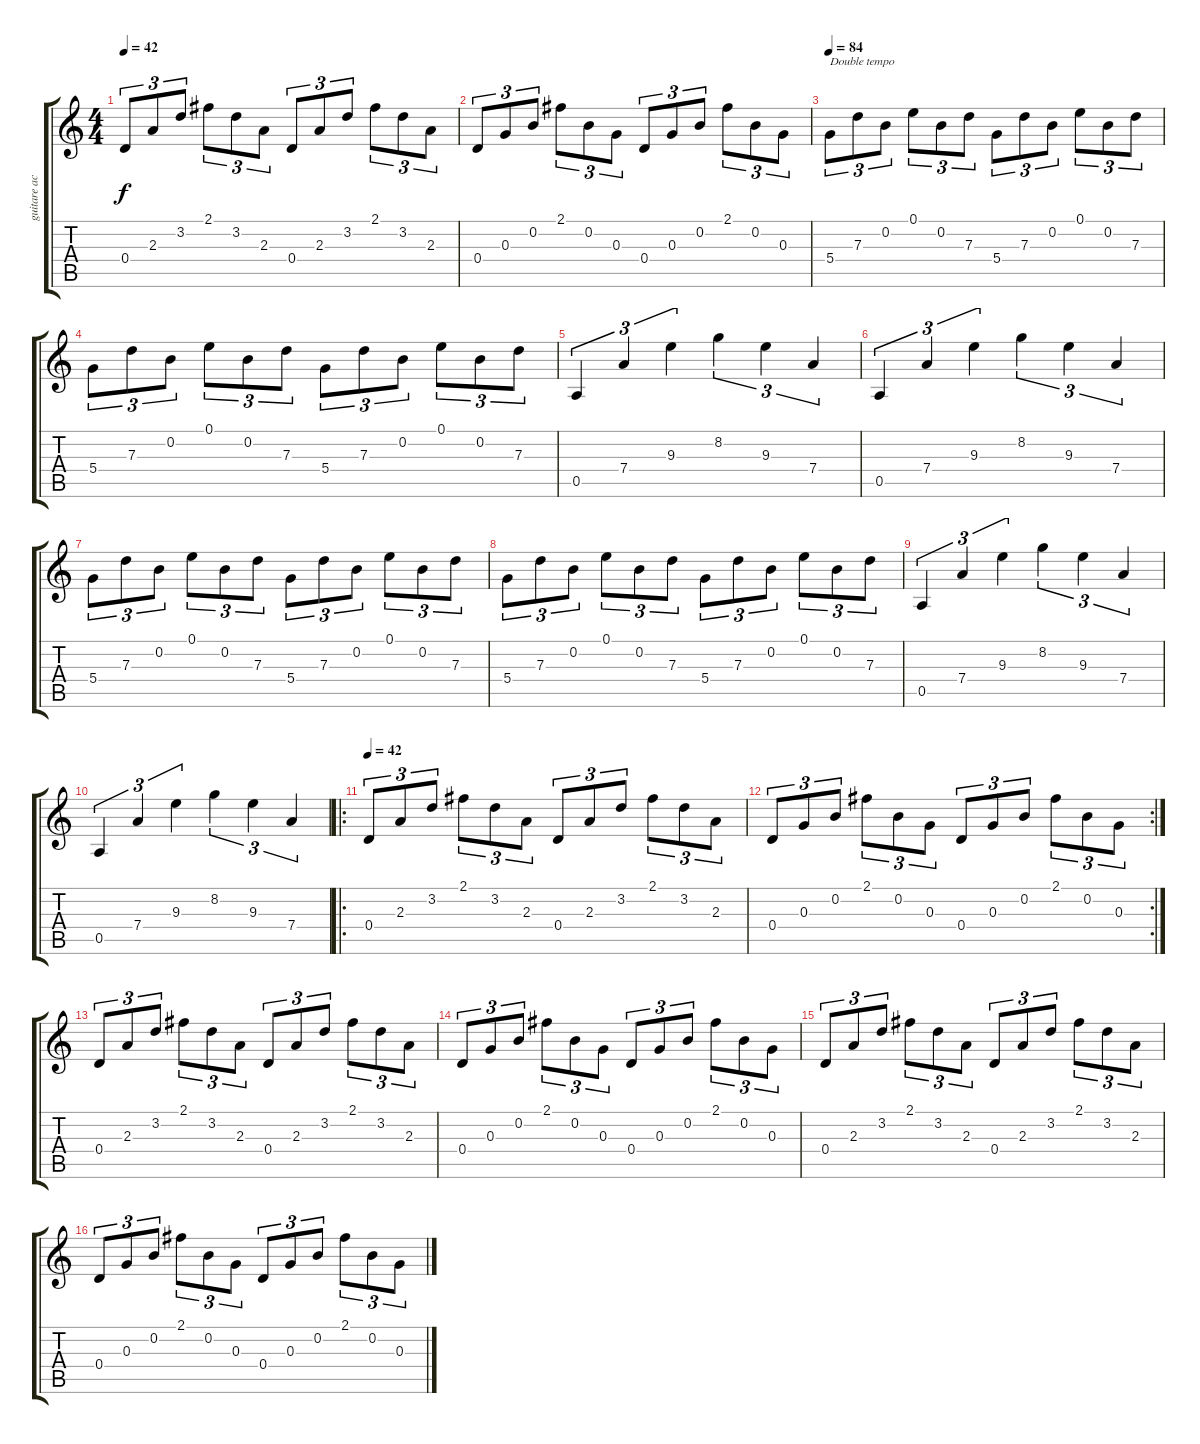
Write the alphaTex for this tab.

\track ("guitare acoustique" "guitare ac") {instrument acousticguitarnylon}
\staff {score tabs}
\tuning (E4 B3 G3 D3 A2 E2) {hide}
\ts (4 4)
\tempo 42
\clef g2
\ks c
0.4.8{tu (3 2) dy f} 2.3.8{tu (3 2)} 3.2.8{tu (3 2)} 2.1.8{tu (3 2)} 3.2.8{tu (3 2)} 2.3.8{tu (3 2)} 0.4.8{tu (3 2)} 2.3.8{tu (3 2)} 3.2.8{tu (3 2)} 2.1.8{tu (3 2)} 3.2.8{tu (3 2)} 2.3.8{tu (3 2)} |
0.4.8{tu (3 2)} 0.3.8{tu (3 2)} 0.2.8{tu (3 2)} 2.1.8{tu (3 2)} 0.2.8{tu (3 2)} 0.3.8{tu (3 2)} 0.4.8{tu (3 2)} 0.3.8{tu (3 2)} 0.2.8{tu (3 2)} 2.1.8{tu (3 2)} 0.2.8{tu (3 2)} 0.3.8{tu (3 2)} |
\tempo 84
5.4.8{tu (3 2) txt "Double tempo"} 7.3.8{tu (3 2)} 0.2.8{tu (3 2)} 0.1.8{tu (3 2)} 0.2.8{tu (3 2)} 7.3.8{tu (3 2)} 5.4.8{tu (3 2)} 7.3.8{tu (3 2)} 0.2.8{tu (3 2)} 0.1.8{tu (3 2)} 0.2.8{tu (3 2)} 7.3.8{tu (3 2)} |
5.4.8{tu (3 2)} 7.3.8{tu (3 2)} 0.2.8{tu (3 2)} 0.1.8{tu (3 2)} 0.2.8{tu (3 2)} 7.3.8{tu (3 2)} 5.4.8{tu (3 2)} 7.3.8{tu (3 2)} 0.2.8{tu (3 2)} 0.1.8{tu (3 2)} 0.2.8{tu (3 2)} 7.3.8{tu (3 2)} |
0.5.4{tu (3 2)} 7.4.4{tu (3 2)} 9.3.4{tu (3 2)} 8.2.4{tu (3 2)} 9.3.4{tu (3 2)} 7.4.4{tu (3 2)} |
0.5.4{tu (3 2)} 7.4.4{tu (3 2)} 9.3.4{tu (3 2)} 8.2.4{tu (3 2)} 9.3.4{tu (3 2)} 7.4.4{tu (3 2)} |
5.4.8{tu (3 2)} 7.3.8{tu (3 2)} 0.2.8{tu (3 2)} 0.1.8{tu (3 2)} 0.2.8{tu (3 2)} 7.3.8{tu (3 2)} 5.4.8{tu (3 2)} 7.3.8{tu (3 2)} 0.2.8{tu (3 2)} 0.1.8{tu (3 2)} 0.2.8{tu (3 2)} 7.3.8{tu (3 2)} |
5.4.8{tu (3 2)} 7.3.8{tu (3 2)} 0.2.8{tu (3 2)} 0.1.8{tu (3 2)} 0.2.8{tu (3 2)} 7.3.8{tu (3 2)} 5.4.8{tu (3 2)} 7.3.8{tu (3 2)} 0.2.8{tu (3 2)} 0.1.8{tu (3 2)} 0.2.8{tu (3 2)} 7.3.8{tu (3 2)} |
0.5.4{tu (3 2)} 7.4.4{tu (3 2)} 9.3.4{tu (3 2)} 8.2.4{tu (3 2)} 9.3.4{tu (3 2)} 7.4.4{tu (3 2)} |
0.5.4{tu (3 2)} 7.4.4{tu (3 2)} 9.3.4{tu (3 2)} 8.2.4{tu (3 2)} 9.3.4{tu (3 2)} 7.4.4{tu (3 2)} |
\ro
\tempo 42
0.4.8{tu (3 2)} 2.3.8{tu (3 2)} 3.2.8{tu (3 2)} 2.1.8{tu (3 2)} 3.2.8{tu (3 2)} 2.3.8{tu (3 2)} 0.4.8{tu (3 2)} 2.3.8{tu (3 2)} 3.2.8{tu (3 2)} 2.1.8{tu (3 2)} 3.2.8{tu (3 2)} 2.3.8{tu (3 2)} |
\rc 2
0.4.8{tu (3 2)} 0.3.8{tu (3 2)} 0.2.8{tu (3 2)} 2.1.8{tu (3 2)} 0.2.8{tu (3 2)} 0.3.8{tu (3 2)} 0.4.8{tu (3 2)} 0.3.8{tu (3 2)} 0.2.8{tu (3 2)} 2.1.8{tu (3 2)} 0.2.8{tu (3 2)} 0.3.8{tu (3 2)} |
0.4.8{tu (3 2)} 2.3.8{tu (3 2)} 3.2.8{tu (3 2)} 2.1.8{tu (3 2)} 3.2.8{tu (3 2)} 2.3.8{tu (3 2)} 0.4.8{tu (3 2)} 2.3.8{tu (3 2)} 3.2.8{tu (3 2)} 2.1.8{tu (3 2)} 3.2.8{tu (3 2)} 2.3.8{tu (3 2)} |
0.4.8{tu (3 2)} 0.3.8{tu (3 2)} 0.2.8{tu (3 2)} 2.1.8{tu (3 2)} 0.2.8{tu (3 2)} 0.3.8{tu (3 2)} 0.4.8{tu (3 2)} 0.3.8{tu (3 2)} 0.2.8{tu (3 2)} 2.1.8{tu (3 2)} 0.2.8{tu (3 2)} 0.3.8{tu (3 2)} |
0.4.8{tu (3 2)} 2.3.8{tu (3 2)} 3.2.8{tu (3 2)} 2.1.8{tu (3 2)} 3.2.8{tu (3 2)} 2.3.8{tu (3 2)} 0.4.8{tu (3 2)} 2.3.8{tu (3 2)} 3.2.8{tu (3 2)} 2.1.8{tu (3 2)} 3.2.8{tu (3 2)} 2.3.8{tu (3 2)} |
0.4.8{tu (3 2)} 0.3.8{tu (3 2)} 0.2.8{tu (3 2)} 2.1.8{tu (3 2)} 0.2.8{tu (3 2)} 0.3.8{tu (3 2)} 0.4.8{tu (3 2)} 0.3.8{tu (3 2)} 0.2.8{tu (3 2)} 2.1.8{tu (3 2)} 0.2.8{tu (3 2)} 0.3.8{tu (3 2)}
